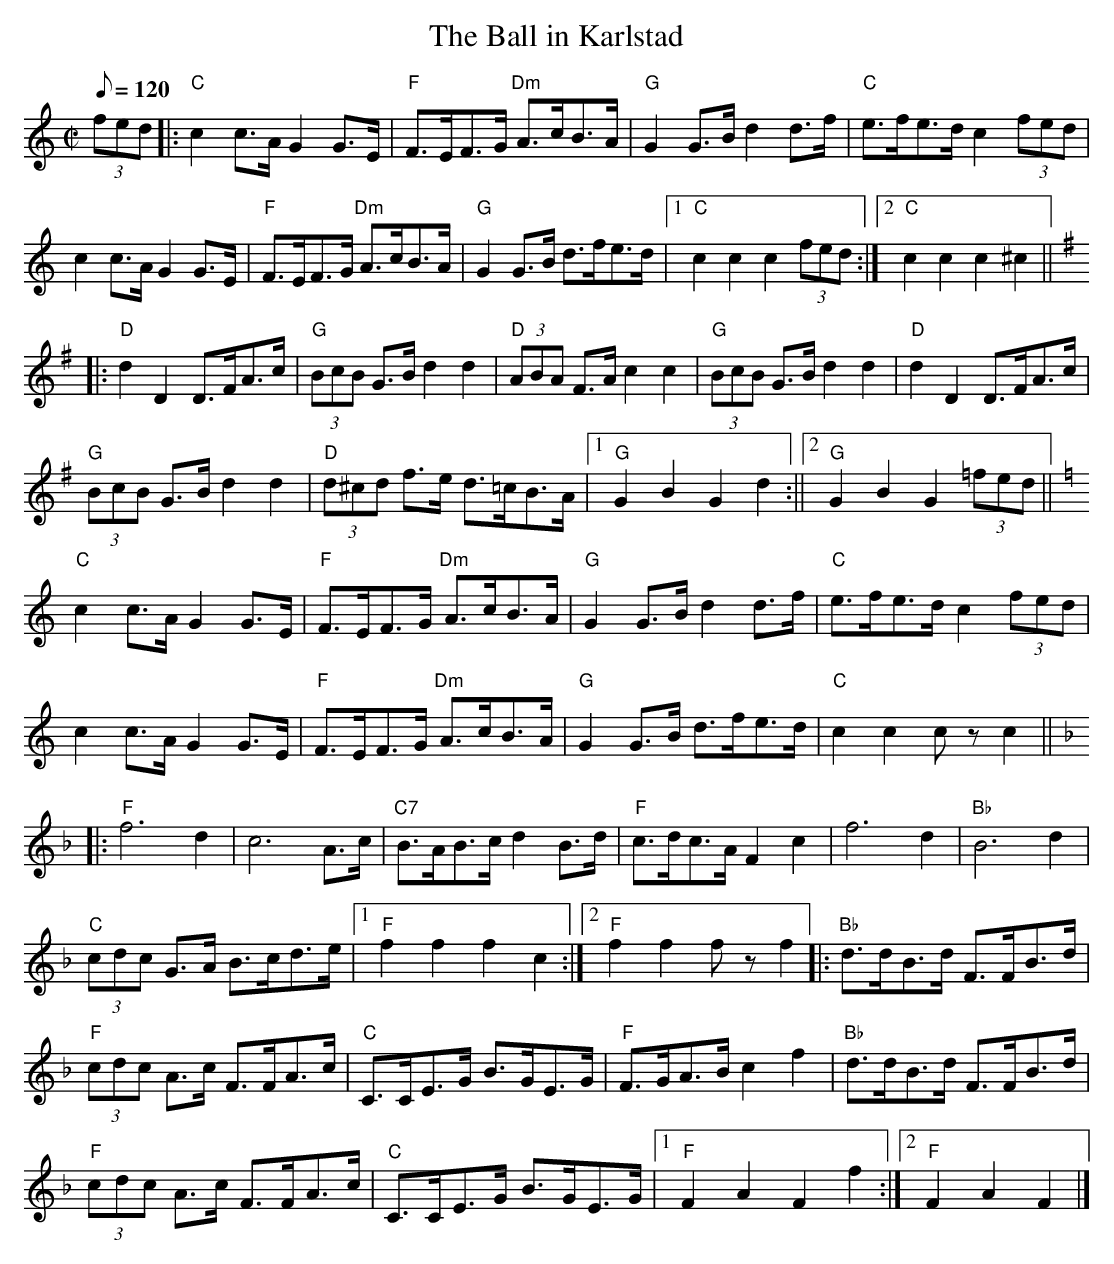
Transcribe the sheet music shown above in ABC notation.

X:1
T:Ball in Karlstad, The
L:1/8
Q:120
M:C|
K:C
(3fed|:"C"c2c>AG2G>E|"F"F>EF>G "Dm"A>cB>A|"G"G2G>Bd2d>f|"C"e>fe>dc2(3fed|
c2c>AG2G>E|"F"F>EF>G "Dm"A>cB>A|"G"G2G>B d>fe>d|1"C"c2c2c2(3fed:|2"C"c2c2c2^c2||
K:G
|:"D"d2D2D>FA>c|"G"(3BcB G>Bd2d2|"D"(3ABA F>Ac2c2|"G"(3BcB G>Bd2d2|"D"d2D2 D>FA>c|
"G"(3BcB G>Bd2d2|"D"(3d^cd f>e d>=cB>A|1"G"G2B2G2d2:||2"G"G2B2G2(3=fed||
K:C
"C"c2c>AG2G>E|"F"F>EF>G "Dm"A>cB>A|"G"G2G>Bd2d>f|"C"e>fe>dc2(3fed|
c2c>AG2G>E|"F"F>EF>G "Dm"A>cB>A|"G"G2G>B d>fe>d |"C"c2c2cz1c2||
K:F
|:"F"f6d2|c6A>c|"C7"B>AB>cd2B>d|"F"c>dc>AF2c2|f6d2|"Bb"B6d2|
"C"(3cdc G>A B>cd>e|1"F"f2f2f2c2:|2"F"f2f2fzf2|:"Bb"d>dB>d F>FB>d|
"F"(3cdc A>c F>FA>c|"C"C>CE>G B>GE>G|"F"F>GA>Bc2f2|"Bb"d>dB>d F>FB>d|
"F"(3cdc A>c F>FA>c|"C"C>CE>G B>GE>G|1"F"F2A2F2f2:|2"F"F2A2F2|]
